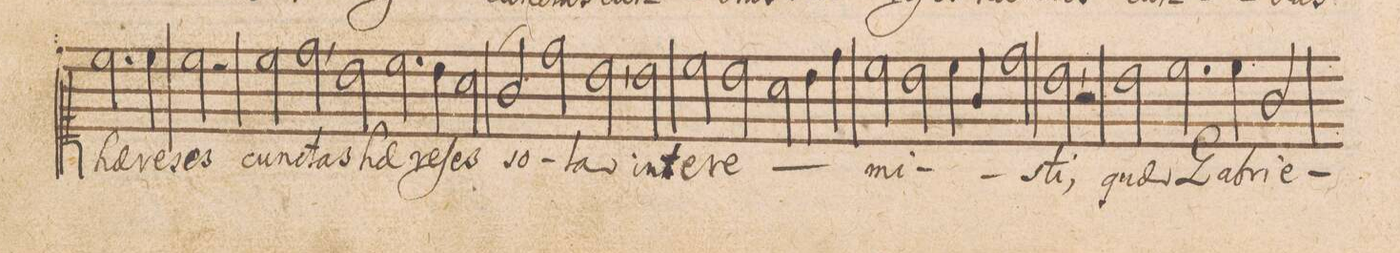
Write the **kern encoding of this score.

**kern	**text
*I"CANTVS.	*
*clefC1	*
*k[]	*
*met(c|)	*
*M2/1	*
2.cc\	hae-
4cc\	-re-
=20-	=20-
2cc\	-ses
2r	.
2cc\	cun-
2dd,<\	-ctas
=21-	=21-
2b\	hae-
2.cc\	.
4b\	-re-
2a\	-ſes
=22-	=22-
(2g/	so-
2dd\)	.
2b,<\	-la
2b\	in-
=23-	=23-
2cc\	-te-
2b\	-re-
2a\	.
4b\	.
4dd\	.
=24-	=24-
2cc\	-mi-
2b\	.
4cc\	.
4g/	.
2dd\	.
=25-	=25-
2b,<\	-sti,
2r	.
2b\	quae
2.cc\	Ga-
=26-	=26-
4cc\	-bri-
2g/	-e-
*-	*-
